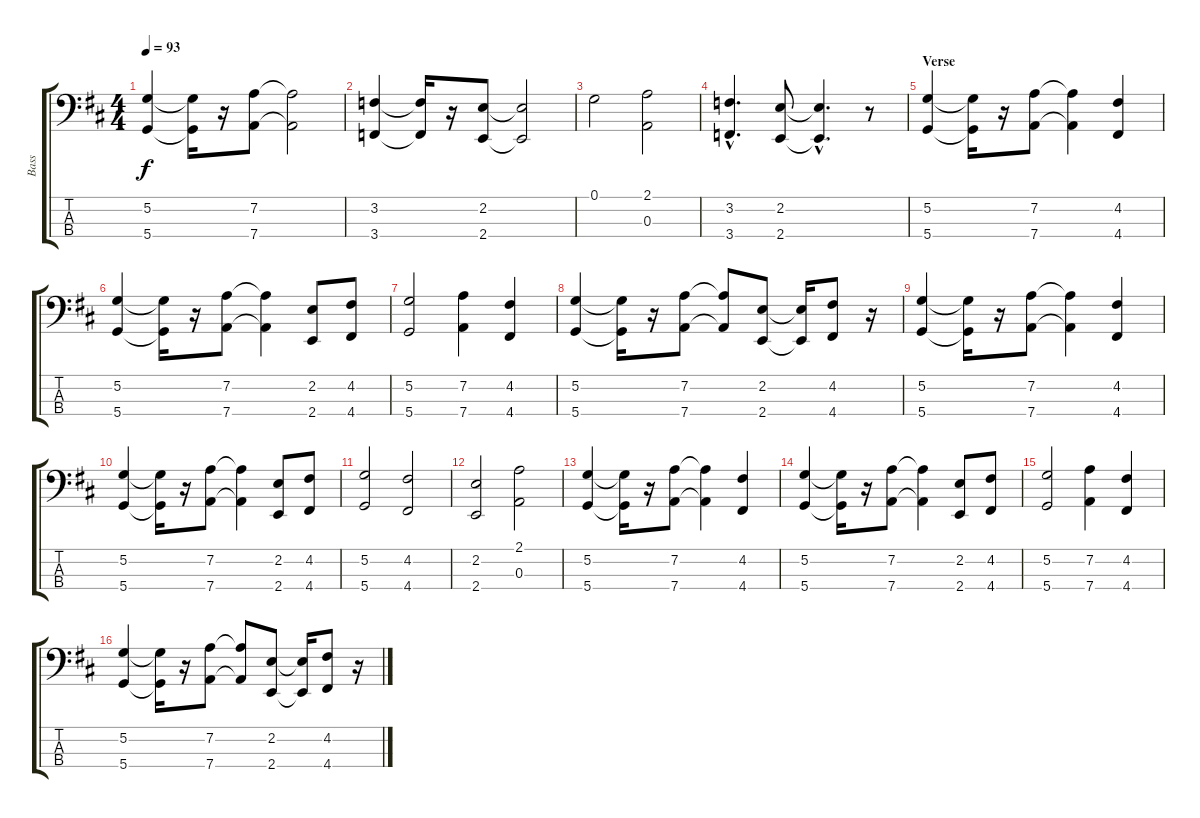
\track ("Bass" "Bass") {instrument fretlessbass}
\staff {score tabs}
\tuning (G2 D2 A1 D1) {hide}
\ts (4 4)
\tempo 93
\clef f4
\ks d
(5.2 5.4).4{dy f instrument fretlessbass} (5.2{t} 5.4{t}).16 r.16 (7.2 7.4).8 (7.2{t} 7.4{t}).2 |
(3.2 3.4).4 (3.2{t} 3.4{t}).16 r.16 (2.2 2.4).8 (2.2{t} 2.4{t}).2 |
0.1.2 (2.1 0.3).2 |
(3.2{hac} 3.4{hac}).4{d} (2.2 2.4).8 (2.2{hac t} 2.4{hac t}).4{d} r.8 |
\section ("" "Verse")
(5.2 5.4).4 (5.2{t} 5.4{t}).16 r.16 (7.2 7.4).8 (7.2{t} 7.4{t}).4 (4.2 4.4).4 |
(5.2 5.4).4 (5.2{t} 5.4{t}).16 r.16 (7.2 7.4).8 (7.2{t} 7.4{t}).4 (2.2 2.4).8 (4.2 4.4).8 |
(5.2 5.4).2 (7.2 7.4).4 (4.2 4.4).4 |
(5.2 5.4).4 (5.2{t} 5.4{t}).16 r.16 (7.2 7.4).8 (7.2{t} 7.4{t}).8 (2.2 2.4).8 (2.2{t} 2.4{t}).16 (4.2 4.4).8 r.16 |
(5.2 5.4).4 (5.2{t} 5.4{t}).16 r.16 (7.2 7.4).8 (7.2{t} 7.4{t}).4 (4.2 4.4).4 |
(5.2 5.4).4 (5.2{t} 5.4{t}).16 r.16 (7.2 7.4).8 (7.2{t} 7.4{t}).4 (2.2 2.4).8 (4.2 4.4).8 |
(5.2 5.4).2 (4.2 4.4).2 |
(2.2 2.4).2 (2.1 0.3).2 |
(5.2 5.4).4 (5.2{t} 5.4{t}).16 r.16 (7.2 7.4).8 (7.2{t} 7.4{t}).4 (4.2 4.4).4 |
(5.2 5.4).4 (5.2{t} 5.4{t}).16 r.16 (7.2 7.4).8 (7.2{t} 7.4{t}).4 (2.2 2.4).8 (4.2 4.4).8 |
(5.2 5.4).2 (7.2 7.4).4 (4.2 4.4).4 |
(5.2 5.4).4 (5.2{t} 5.4{t}).16 r.16 (7.2 7.4).8 (7.2{t} 7.4{t}).8 (2.2 2.4).8 (2.2{t} 2.4{t}).16 (4.2 4.4).8 r.16
